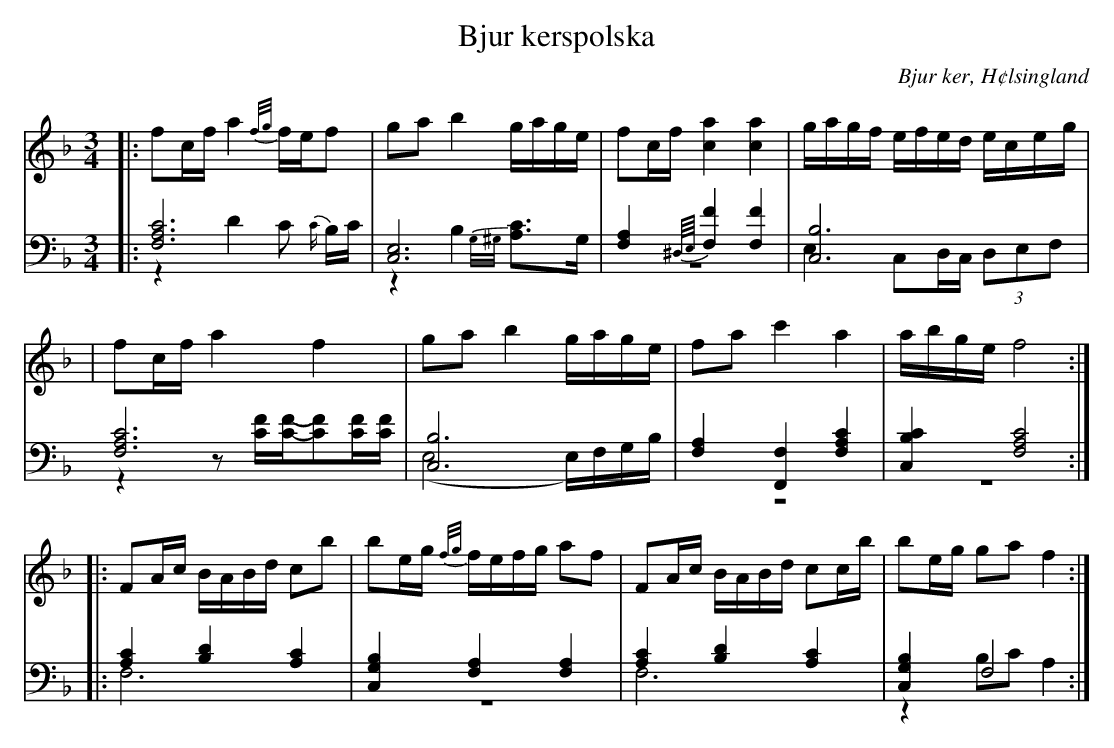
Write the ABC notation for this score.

X:1
T: Bjur kerspolska
O: Bjur ker, H¢lsingland
M: 3/4
L: 1/8
K: F
V:1
V:2
V:3 merge
V: 1
|:fc/f/ a2 {f/g/}f/e/f|ga b2 g/a/g/e/|fc/f/ [c2a2] [c2a2]|g/a/g/f/ e/f/e/d/ e/c/e/g/|
|fc/f/ a2 f2|ga b2 g/a/g/e/|fa c'2 a2| a/b/g/e/ f4:|
|:FA/c/ B/A/B/d/ cb|be/g/ {f/g/}f/e/f/g/ af|FA/c/ B/A/B/d/ cc/b/|be/g/ ga f2:|
V:2 clef=bass
|:[F,6A,6C6]|[C,6E,6]|[F,2A,2] {^D,//E,//}[F,2F2] [F,2F2]|[C,6B,6]|
[F,6A,6C6]|[C,6B,6]|[F,2A,2] [F,,2F,2] [F,2A,2C2]|[C,2B,2C2] [F,4A,4C4]:|
 |:[A,2C2] [B,2D2] [A,2C2]|[C,2G,2B,2] [F,2A,2] [F,2A,2]|[A,2C2] [B,2D2] [A,2C2]|[C,2G,2B,2] F,4 :|
V:3 clef=bass
 |:z2D2 C {C/}B,/C/|z2 B,2 {G,/^G,/}[A,C]>G,|z6|E,2 C,D,/C,/ (3D,E,F,|
 |z2 z[C/F/][C/F/]-[CF][C/F/][C/F/]|(E,4 E,/)F,/G,/B,/|z6|z6:|
|:F,6|z6|F,6|z2 B,C A,2:|
